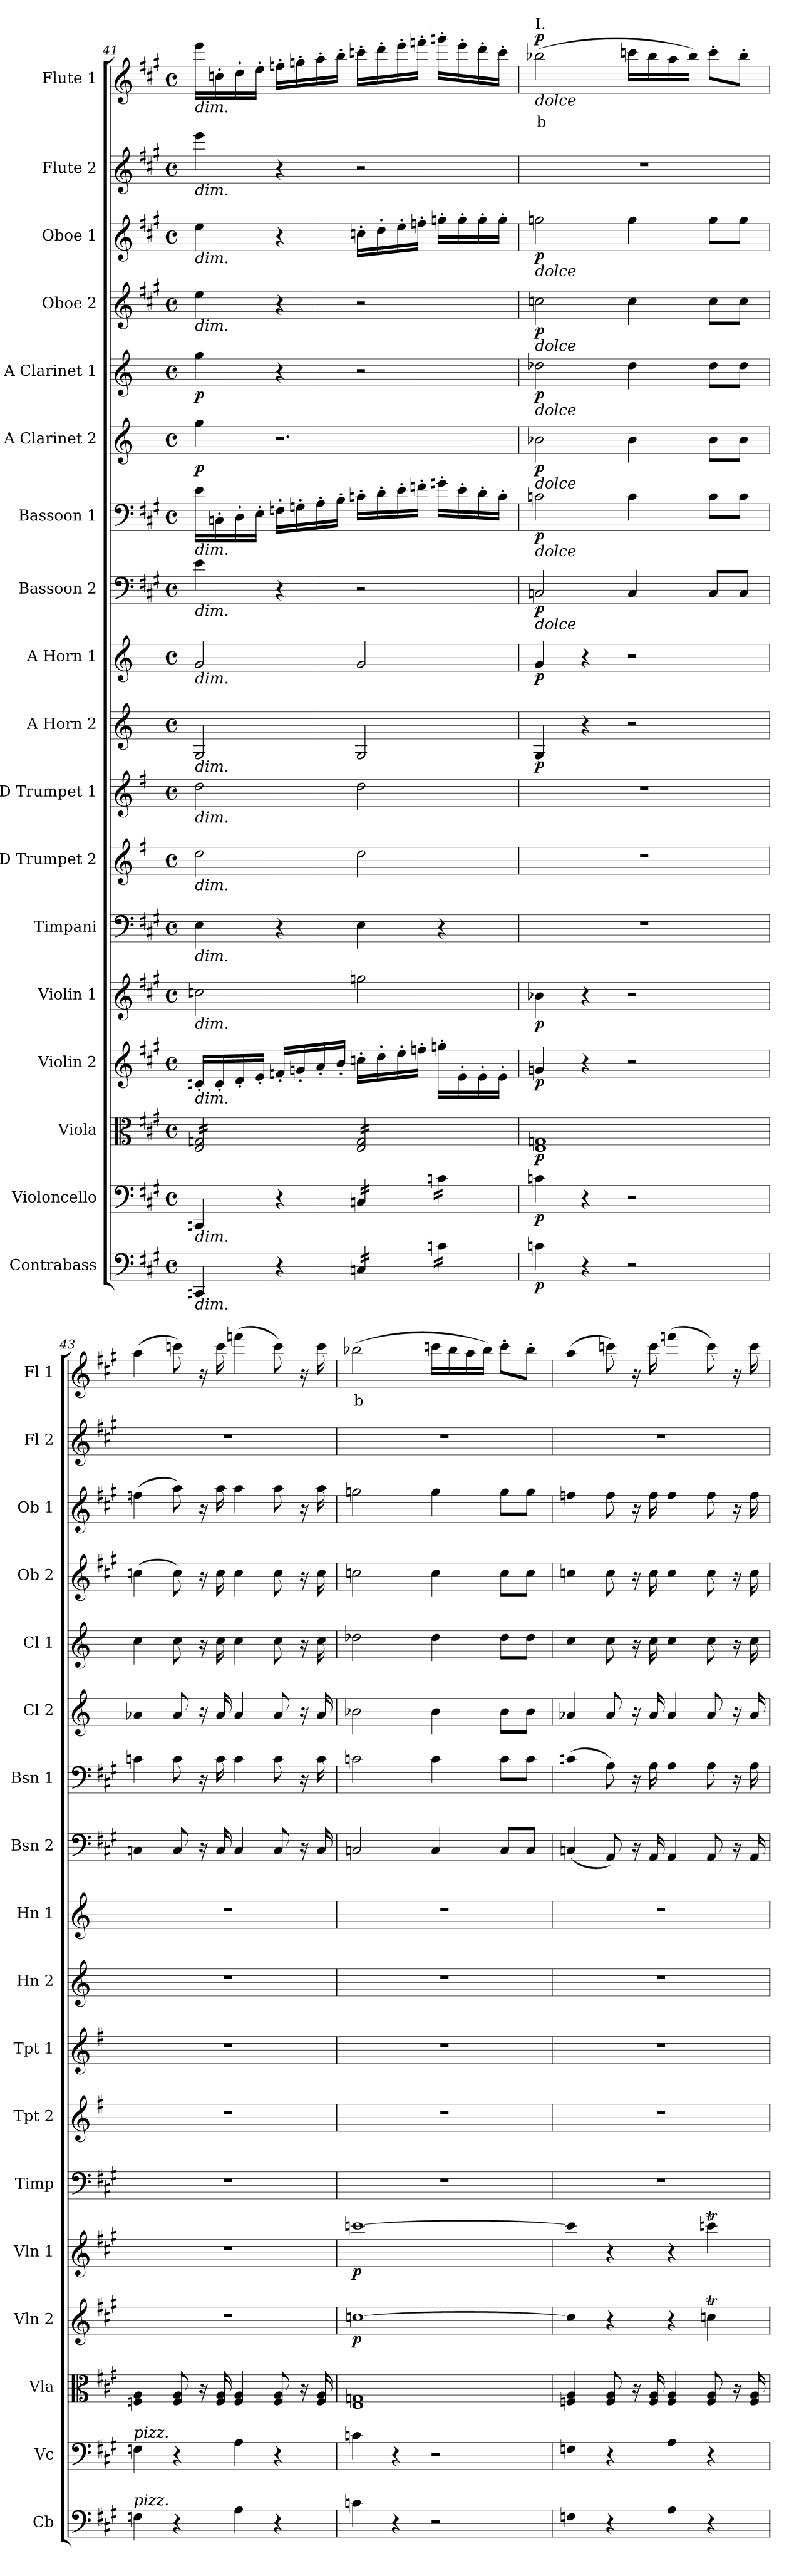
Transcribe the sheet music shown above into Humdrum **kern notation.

**kern	**dynam	**kern	**dynam	**kern	**dynam	**kern	**dynam	**kern	**dynam	**kern	**kern	**kern	**kern	**dynam	**kern	**dynam	**kern	**dynam	**kern	**dynam	**kern	**dynam	**kern	**dynam	**kern	**dynam	**kern	**dynam	**kern	**kern	**text	**dynam
*part18	*part18	*part17	*part17	*part16	*part16	*part15	*part15	*part14	*part14	*part13	*part12	*part11	*part10	*part10	*part9	*part9	*part8	*part8	*part7	*part7	*part6	*part6	*part5	*part5	*part4	*part4	*part3	*part3	*part2	*part1	*part1	*part1
*staff18	*staff18	*staff17	*staff17	*staff16	*staff16	*staff15	*staff15	*staff14	*staff14	*staff13	*staff12	*staff11	*staff10	*staff10	*staff9	*staff9	*staff8	*staff8	*staff7	*staff7	*staff6	*staff6	*staff5	*staff5	*staff4	*staff4	*staff3	*staff3	*staff2	*staff1	*staff1	*staff1
*I"Contrabass	*	*I"Violoncello	*	*I"Viola	*	*I"Violin 2	*	*I"Violin 1	*	*I"Timpani	*I"D Trumpet 2	*I"D Trumpet 1	*I"A Horn 2	*	*I"A Horn 1	*	*I"Bassoon 2	*	*I"Bassoon 1	*	*I"A Clarinet 2	*	*I"A Clarinet 1	*	*I"Oboe 2	*	*I"Oboe 1	*	*I"Flute 2	*I"Flute 1	*	*
*I'Cb	*	*I'Vc	*	*I'Vla	*	*I'Vln 2	*	*I'Vln 1	*	*I'Timp	*I'Tpt 2	*I'Tpt 1	*I'Hn 2	*	*I'Hn 1	*	*I'Bsn 2	*	*I'Bsn 1	*	*I'Cl 2	*	*I'Cl 1	*	*I'Ob 2	*	*I'Ob 1	*	*I'Fl 2	*I'Fl 1	*	*
*clefF4	*	*clefF4	*	*clefC3	*	*clefG2	*	*clefG2	*	*clefF4	*clefG2	*clefG2	*clefG2	*	*clefG2	*	*clefF4	*	*clefF4	*	*clefG2	*	*clefG2	*	*clefG2	*	*clefG2	*	*clefG2	*clefG2	*	*
*ITrd7c12	*	*	*	*	*	*	*	*	*	*	*ITrd-1c-2	*ITrd-1c-2	*ITrd2c3	*	*ITrd2c3	*	*	*	*	*	*ITrd2c3	*	*ITrd2c3	*	*	*	*	*	*	*	*	*
*k[f#c#g#]	*	*k[f#c#g#]	*	*k[f#c#g#]	*	*k[f#c#g#]	*	*k[f#c#g#]	*	*k[f#c#g#]	*k[f#c#g#]	*k[f#c#g#]	*k[f#c#g#]	*	*k[f#c#g#]	*	*k[f#c#g#]	*	*k[f#c#g#]	*	*k[f#c#g#]	*	*k[f#c#g#]	*	*k[f#c#g#]	*	*k[f#c#g#]	*	*k[f#c#g#]	*k[f#c#g#]	*	*
*M4/4	*	*M4/4	*	*M4/4	*	*M4/4	*	*M4/4	*	*M4/4	*M4/4	*M4/4	*M4/4	*	*M4/4	*	*M4/4	*	*M4/4	*	*M4/4	*	*M4/4	*	*M4/4	*	*M4/4	*	*M4/4	*M4/4	*	*
*met(c)	*	*met(c)	*	*met(c)	*	*met(c)	*	*met(c)	*	*met(c)	*met(c)	*met(c)	*met(c)	*	*met(c)	*	*met(c)	*	*met(c)	*	*met(c)	*	*met(c)	*	*met(c)	*	*met(c)	*	*met(c)	*met(c)	*	*
=41	=41	=41	=41	=41	=41	=41	=41	=41	=41	=41	=41	=41	=41	=41	=41	=41	=41	=41	=41	=41	=41	=41	=41	=41	=41	=41	=41	=41	=41	=41	=41	=41
!	!	!	!	!	!	!	!	!	!	!	!	!	!	!	!	!	!	!	!	!	!	!	!	!	!	!	!	!	!	!LO:TX:b:i:t=dim.	!	!
!	!	!	!	!	!	!	!	!	!	!	!	!	!	!	!	!	!	!	!	!	!	!	!	!	!	!	!	!	!LO:TX:b:i:t=dim.	!	!	!
!	!	!	!	!	!	!	!	!	!	!	!	!	!	!	!	!	!	!	!	!	!	!	!	!	!	!	!LO:TX:b:i:t=dim.	!	!	!	!	!
!	!	!	!	!	!	!	!	!	!	!	!	!	!	!	!	!	!	!	!	!	!	!	!	!	!LO:TX:b:i:t=dim.	!	!	!	!	!	!	!
!	!	!	!	!	!	!	!	!	!	!	!	!	!	!	!	!	!	!	!LO:TX:b:i:t=dim.	!	!	!	!	!	!	!	!	!	!	!	!	!
!	!	!	!	!	!	!	!	!	!	!	!	!	!	!	!	!	!LO:TX:b:i:t=dim.	!	!	!	!	!	!	!	!	!	!	!	!	!	!	!
!	!	!	!	!	!	!	!	!	!	!	!	!	!	!	!LO:TX:b:i:t=dim.	!	!	!	!	!	!	!	!	!	!	!	!	!	!	!	!	!
!	!	!	!	!	!	!	!	!	!	!	!	!	!LO:TX:b:i:t=dim.	!	!	!	!	!	!	!	!	!	!	!	!	!	!	!	!	!	!	!
!	!	!	!	!	!	!	!	!	!	!	!	!LO:TX:b:i:t=dim.	!	!	!	!	!	!	!	!	!	!	!	!	!	!	!	!	!	!	!	!
!	!	!	!	!	!	!	!	!	!	!	!LO:TX:b:i:t=dim.	!	!	!	!	!	!	!	!	!	!	!	!	!	!	!	!	!	!	!	!	!
!	!	!	!	!	!	!	!	!	!	!LO:TX:b:i:t=dim.	!	!	!	!	!	!	!	!	!	!	!	!	!	!	!	!	!	!	!	!	!	!
!	!	!	!	!	!	!	!	!LO:TX:b:i:t=dim.	!	!	!	!	!	!	!	!	!	!	!	!	!	!	!	!	!	!	!	!	!	!	!	!
!	!	!	!	!	!	!LO:TX:b:i:t=dim.	!	!	!	!	!	!	!	!	!	!	!	!	!	!	!	!	!	!	!	!	!	!	!	!	!	!
!	!	!	!	!LO:TX:b:i:t=dim.	!	!	!	!	!	!	!	!	!	!	!	!	!	!	!	!	!	!	!	!	!	!	!	!	!	!	!	!
!	!	!LO:TX:b:i:t=dim.	!	!	!	!	!	!	!	!	!	!	!	!	!	!	!	!	!	!	!	!	!	!	!	!	!	!	!	!	!	!
!LO:TX:b:i:t=dim.	!	!	!	!	!	!	!	!	!	!	!	!	!	!	!	!	!	!	!	!	!	!	!	!	!	!	!	!	!	!	!	!
!	!	!	!	!	!	!	!	!	!	!	!	!	!	!	!	!	!	!	!	!	!	!LO:DY:b	!	!LO:DY:b	!	!	!	!	!	!	!	!
*	*	*	*	*tremolo	*	*	*	*	*	*	*	*	*	*	*	*	*	*	*	*	*	*	*	*	*	*	*	*	*	*	*	*
4CCCn/	.	4CCn/	.	16E/ 16Gn/LL	.	16cn'/LL	.	2ccn\	.	4E\	2ee\	2ee\	2E/	.	2e/	.	4e\	.	16e\LL	.	4ee\	p	4ee\	p	4ee\	.	4ee\	.	4eee\	16eee\LL	.	.
.	.	.	.	16E/ 16Gn/	.	16c'/	.	.	.	.	.	.	.	.	.	.	.	.	16Cn'\	.	.	.	.	.	.	.	.	.	.	16ccn'\	.	.
.	.	.	.	16E/ 16Gn/	.	16d'/	.	.	.	.	.	.	.	.	.	.	.	.	16D'\	.	.	.	.	.	.	.	.	.	.	16dd'\	.	.
.	.	.	.	16E/ 16Gn/	.	16e'/JJ	.	.	.	.	.	.	.	.	.	.	.	.	16E'\JJ	.	.	.	.	.	.	.	.	.	.	16ee'\JJ	.	.
4r	.	4r	.	16E/ 16Gn/	.	16fn'/LL	.	.	.	4r	.	.	.	.	.	.	4r	.	16Fn'\LL	.	2.r	.	4r	.	4r	.	4r	.	4r	16ffn'\LL	.	.
.	.	.	.	16E/ 16Gn/	.	16gn'/	.	.	.	.	.	.	.	.	.	.	.	.	16Gn'\	.	.	.	.	.	.	.	.	.	.	16ggn'\	.	.
.	.	.	.	16E/ 16Gn/	.	16a'/	.	.	.	.	.	.	.	.	.	.	.	.	16A'\	.	.	.	.	.	.	.	.	.	.	16aa'\	.	.
.	.	.	.	16E/ 16Gn/JJ	.	16b'/JJ	.	.	.	.	.	.	.	.	.	.	.	.	16B'\JJ	.	.	.	.	.	.	.	.	.	.	16bb'\JJ	.	.
*tremolo	*	*	*	*	*	*	*	*	*	*	*	*	*	*	*	*	*	*	*	*	*	*	*	*	*	*	*	*	*	*	*	*
*	*	*tremolo	*	*	*	*	*	*	*	*	*	*	*	*	*	*	*	*	*	*	*	*	*	*	*	*	*	*	*	*	*	*
16CCn/LL	.	16Cn/LL	.	16E/ 16G/LL	.	16ccn'\LL	.	2ggn\	.	4E\	2ee\	2ee\	2E/	.	2e/	.	2r	.	16cn'\LL	.	.	.	2r	.	2r	.	16ccn'\LL	.	2r	16cccn'\LL	.	.
16CCn/	.	16Cn/	.	16E/ 16G/	.	16dd'\	.	.	.	.	.	.	.	.	.	.	.	.	16d'\	.	.	.	.	.	.	.	16dd'\	.	.	16ddd'\	.	.
16CCn/	.	16Cn/	.	16E/ 16G/	.	16ee'\	.	.	.	.	.	.	.	.	.	.	.	.	16e'\	.	.	.	.	.	.	.	16ee'\	.	.	16eee'\	.	.
16CCn/JJ	.	16Cn/JJ	.	16E/ 16G/	.	16ffn'\JJ	.	.	.	.	.	.	.	.	.	.	.	.	16fn'\JJ	.	.	.	.	.	.	.	16ffn'\JJ	.	.	16fffn'\JJ	.	.
16Cn\LL	.	16cn\LL	.	16E/ 16G/	.	16ggn'\LL	.	.	.	4r	.	.	.	.	.	.	.	.	16gn'\LL	.	.	.	.	.	.	.	16ggn'\LL	.	.	16gggn'\LL	.	.
16Cn\	.	16cn\	.	16E/ 16G/	.	16e'\	.	.	.	.	.	.	.	.	.	.	.	.	16e'\	.	.	.	.	.	.	.	16gg'\	.	.	16eee'\	.	.
16Cn\	.	16cn\	.	16E/ 16G/	.	16e'\	.	.	.	.	.	.	.	.	.	.	.	.	16d'\	.	.	.	.	.	.	.	16gg'\	.	.	16ddd'\	.	.
16Cn\JJ	.	16cn\JJ	.	16E/ 16G/JJ	.	16e'\JJ	.	.	.	.	.	.	.	.	.	.	.	.	16c'\JJ	.	.	.	.	.	.	.	16gg'\JJ	.	.	16ccc'\JJ	.	.
*	*	*	*	*Xtremolo	*	*	*	*	*	*	*	*	*	*	*	*	*	*	*	*	*	*	*	*	*	*	*	*	*	*	*	*
*	*	*Xtremolo	*	*	*	*	*	*	*	*	*	*	*	*	*	*	*	*	*	*	*	*	*	*	*	*	*	*	*	*	*	*
*Xtremolo	*	*	*	*	*	*	*	*	*	*	*	*	*	*	*	*	*	*	*	*	*	*	*	*	*	*	*	*	*	*	*	*
=42	=42	=42	=42	=42	=42	=42	=42	=42	=42	=42	=42	=42	=42	=42	=42	=42	=42	=42	=42	=42	=42	=42	=42	=42	=42	=42	=42	=42	=42	=42	=42	=42
!	!	!	!	!	!	!	!	!	!	!	!	!	!	!	!	!	!	!	!	!	!	!	!	!	!	!	!	!	!	!LO:TX:b:i:t=dolce	!	!
!	!	!	!	!	!	!	!	!	!	!	!	!	!	!	!	!	!	!	!	!	!	!	!	!	!	!	!	!	!	!LO:TX:a:t=I.	!	!
!	!	!	!	!	!	!	!	!	!	!	!	!	!	!	!	!	!	!	!	!	!	!	!	!	!	!	!LO:TX:b:i:t=dolce	!	!	!	!	!
!	!	!	!	!	!	!	!	!	!	!	!	!	!	!	!	!	!	!	!	!	!	!	!	!	!LO:TX:b:i:t=dolce	!	!	!	!	!	!	!
!	!	!	!	!	!	!	!	!	!	!	!	!	!	!	!	!	!	!	!	!	!	!	!LO:TX:b:i:t=dolce	!	!	!	!	!	!	!	!	!
!	!	!	!	!	!	!	!	!	!	!	!	!	!	!	!	!	!	!	!	!	!LO:TX:b:i:t=dolce	!	!	!	!	!	!	!	!	!	!	!
!	!	!	!	!	!	!	!	!	!	!	!	!	!	!	!	!	!	!	!LO:TX:b:i:t=dolce	!	!	!	!	!	!	!	!	!	!	!	!	!
!	!	!	!	!	!	!	!	!	!	!	!	!	!	!	!	!	!LO:TX:b:i:t=dolce	!	!	!	!	!	!	!	!	!	!	!	!	!	!	!
!	!LO:DY:b	!	!LO:DY:b	!	!LO:DY:b	!	!LO:DY:b	!	!LO:DY:b	!	!	!	!	!LO:DY:b	!	!LO:DY:b	!	!LO:DY:b	!	!LO:DY:b	!	!LO:DY:b	!	!LO:DY:b	!	!LO:DY:b	!	!LO:DY:b	!	!	!LO:LY:b:color=#FF0000	!LO:DY:b
4Cn\	p	4cn\	p	1E 1Gn	p	4gn/	p	4b-X\	p	1r	1r	1r	4E/	p	4e/	p	2Cn/	p	2cn\	p	2gn\	p	2b-X\	p	2ccn\	p	2ggn\	p	1r	(2bb-X\	b	p
4r	.	4r	.	.	.	4r	.	4r	.	.	.	.	4r	.	4r	.	.	.	.	.	.	.	.	.	.	.	.	.	.	.	.	.
2r	.	2r	.	.	.	2r	.	2r	.	.	.	.	2r	.	2r	.	4C/	.	4c\	.	4g\	.	4b-\	.	4cc\	.	4gg\	.	.	16cccn\LL	.	.
.	.	.	.	.	.	.	.	.	.	.	.	.	.	.	.	.	.	.	.	.	.	.	.	.	.	.	.	.	.	16bb-\	.	.
.	.	.	.	.	.	.	.	.	.	.	.	.	.	.	.	.	.	.	.	.	.	.	.	.	.	.	.	.	.	16aa\	.	.
.	.	.	.	.	.	.	.	.	.	.	.	.	.	.	.	.	.	.	.	.	.	.	.	.	.	.	.	.	.	16bb-\JJ)	.	.
.	.	.	.	.	.	.	.	.	.	.	.	.	.	.	.	.	8C/L	.	8c\L	.	8g\L	.	8b-\L	.	8cc\L	.	8gg\L	.	.	8ccc'\L	.	.
.	.	.	.	.	.	.	.	.	.	.	.	.	.	.	.	.	8C/J	.	8c\J	.	8g\J	.	8b-\J	.	8cc\J	.	8gg\J	.	.	8bb-'\J	.	.
=43	=43	=43	=43	=43	=43	=43	=43	=43	=43	=43	=43	=43	=43	=43	=43	=43	=43	=43	=43	=43	=43	=43	=43	=43	=43	=43	=43	=43	=43	=43	=43	=43
!	!	!LO:TX:i:t=pizz.	!	!	!	!	!	!	!	!	!	!	!	!	!	!	!	!	!	!	!	!	!	!	!	!	!	!	!	!	!	!
!LO:TX:i:t=pizz.	!	!	!	!	!	!	!	!	!	!	!	!	!	!	!	!	!	!	!	!	!	!	!	!	!	!	!	!	!	!	!	!
4FFn\	.	4Fn\	.	4Fn/ 4A/	.	1r	.	1r	.	1r	1r	1r	1r	.	1r	.	4Cn/	.	4cn\	.	4fn/	.	4a\	.	(4ccn\	.	(4ffn\	.	1r	(4aa\	.	.
4r	.	4r	.	8F/ 8A/	.	.	.	.	.	.	.	.	.	.	.	.	8C/	.	8c\	.	8f/	.	8a\	.	8cc\)	.	8aa\)	.	.	8cccn\)	.	.
.	.	.	.	16r	.	.	.	.	.	.	.	.	.	.	.	.	16r	.	16r	.	16r	.	16r	.	16r	.	16r	.	.	16r	.	.
.	.	.	.	16F/ 16A/	.	.	.	.	.	.	.	.	.	.	.	.	16C/	.	16c\	.	16f/	.	16a\	.	16cc\	.	16aa\	.	.	16ccc\	.	.
4AA\	.	4A\	.	4F/ 4A/	.	.	.	.	.	.	.	.	.	.	.	.	4C/	.	4c\	.	4f/	.	4a\	.	4cc\	.	4aa\	.	.	(4fffn\	.	.
4r	.	4r	.	8F/ 8A/	.	.	.	.	.	.	.	.	.	.	.	.	8C/	.	8c\	.	8f/	.	8a\	.	8cc\	.	8aa\	.	.	8ccc\)	.	.
.	.	.	.	16r	.	.	.	.	.	.	.	.	.	.	.	.	16r	.	16r	.	16r	.	16r	.	16r	.	16r	.	.	16r	.	.
.	.	.	.	16F/ 16A/	.	.	.	.	.	.	.	.	.	.	.	.	16C/	.	16c\	.	16f/	.	16a\	.	16cc\	.	16aa\	.	.	16ccc\	.	.
=44	=44	=44	=44	=44	=44	=44	=44	=44	=44	=44	=44	=44	=44	=44	=44	=44	=44	=44	=44	=44	=44	=44	=44	=44	=44	=44	=44	=44	=44	=44	=44	=44
!	!	!	!	!	!	!	!LO:DY:b	!	!LO:DY:b	!	!	!	!	!	!	!	!	!	!	!	!	!	!	!	!	!	!	!	!	!	!LO:LY:b:color=#FF0000	!
4Cn\	.	4cn\	.	1E 1Gn	.	[1ccn	p	[1cccn	p	1r	1r	1r	1r	.	1r	.	2Cn/	.	2cn\	.	2gn\	.	2b-X\	.	2ccn\	.	2ggn\	.	1r	(2bb-X\	b	.
4r	.	4r	.	.	.	.	.	.	.	.	.	.	.	.	.	.	.	.	.	.	.	.	.	.	.	.	.	.	.	.	.	.
2r	.	2r	.	.	.	.	.	.	.	.	.	.	.	.	.	.	4C/	.	4c\	.	4g\	.	4b-\	.	4cc\	.	4gg\	.	.	16cccn\LL	.	.
.	.	.	.	.	.	.	.	.	.	.	.	.	.	.	.	.	.	.	.	.	.	.	.	.	.	.	.	.	.	16bb-\	.	.
.	.	.	.	.	.	.	.	.	.	.	.	.	.	.	.	.	.	.	.	.	.	.	.	.	.	.	.	.	.	16aa\	.	.
.	.	.	.	.	.	.	.	.	.	.	.	.	.	.	.	.	.	.	.	.	.	.	.	.	.	.	.	.	.	16bb-\JJ)	.	.
.	.	.	.	.	.	.	.	.	.	.	.	.	.	.	.	.	8C/L	.	8c\L	.	8g\L	.	8b-\L	.	8cc\L	.	8gg\L	.	.	8ccc'\L	.	.
.	.	.	.	.	.	.	.	.	.	.	.	.	.	.	.	.	8C/J	.	8c\J	.	8g\J	.	8b-\J	.	8cc\J	.	8gg\J	.	.	8bb-'\J	.	.
!!LO:PB:g=z
=45	=45	=45	=45	=45	=45	=45	=45	=45	=45	=45	=45	=45	=45	=45	=45	=45	=45	=45	=45	=45	=45	=45	=45	=45	=45	=45	=45	=45	=45	=45	=45	=45
4FFn\	.	4Fn\	.	4Fn/ 4A/	.	4cc\]	.	4ccc\]	.	1r	1r	1r	1r	.	1r	.	(4Cn/	.	(4cn\	.	4fn/	.	4a\	.	4ccn\	.	4ffn\	.	1r	(4aa\	.	.
4r	.	4r	.	8F/ 8A/	.	4r	.	4r	.	.	.	.	.	.	.	.	8AA/)	.	8A\)	.	8f/	.	8a\	.	8cc\	.	8ff\	.	.	8cccn\)	.	.
.	.	.	.	16r	.	.	.	.	.	.	.	.	.	.	.	.	16r	.	16r	.	16r	.	16r	.	16r	.	16r	.	.	16r	.	.
.	.	.	.	16F/ 16A/	.	.	.	.	.	.	.	.	.	.	.	.	16AA/	.	16A\	.	16f/	.	16a\	.	16cc\	.	16ff\	.	.	16ccc\	.	.
4AA\	.	4A\	.	4F/ 4A/	.	4r	.	4r	.	.	.	.	.	.	.	.	4AA/	.	4A\	.	4f/	.	4a\	.	4cc\	.	4ff\	.	.	(4fffn\	.	.
4r	.	4r	.	8F/ 8A/	.	4ccnT\	.	4cccnT\	.	.	.	.	.	.	.	.	8AA/	.	8A\	.	8f/	.	8a\	.	8cc\	.	8ff\	.	.	8ccc\)	.	.
.	.	.	.	16r	.	.	.	.	.	.	.	.	.	.	.	.	16r	.	16r	.	16r	.	16r	.	16r	.	16r	.	.	16r	.	.
.	.	.	.	16F/ 16A/	.	.	.	.	.	.	.	.	.	.	.	.	16AA/	.	16A\	.	16f/	.	16a\	.	16cc\	.	16ff\	.	.	16ccc\	.	.
=	=	=	=	=	=	=	=	=	=	=	=	=	=	=	=	=	=	=	=	=	=	=	=	=	=	=	=	=	=	=	=	=
*-	*-	*-	*-	*-	*-	*-	*-	*-	*-	*-	*-	*-	*-	*-	*-	*-	*-	*-	*-	*-	*-	*-	*-	*-	*-	*-	*-	*-	*-	*-	*-	*-
